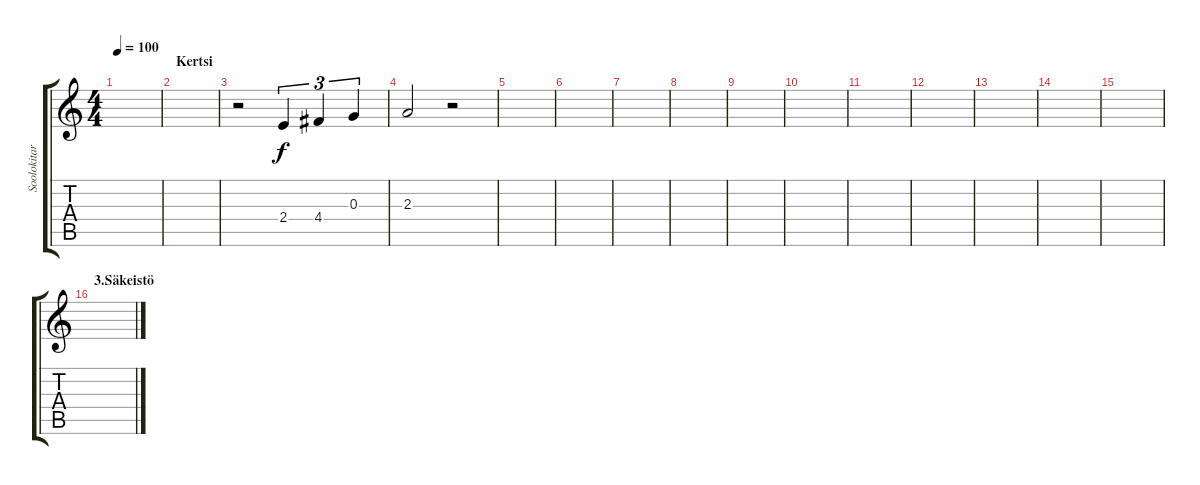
\track ("Soolokitara" "Soolokitar") {instrument overdrivenguitar}
\staff {score tabs}
\tuning (E4 B3 G3 D3 A2 E2) {hide}
\ts (4 4)
\tempo 100
\clef g2
\ks c
|
\section ("" "Kertsi")
|
r.2 2.4.4{tu (3 2)} 4.4.4{tu (3 2)} 0.3.4{tu (3 2)} |
2.3.2 r.2 |
|
|
|
|
|
|
|
|
|
|
|
\section ("" "3.Säkeistö")
